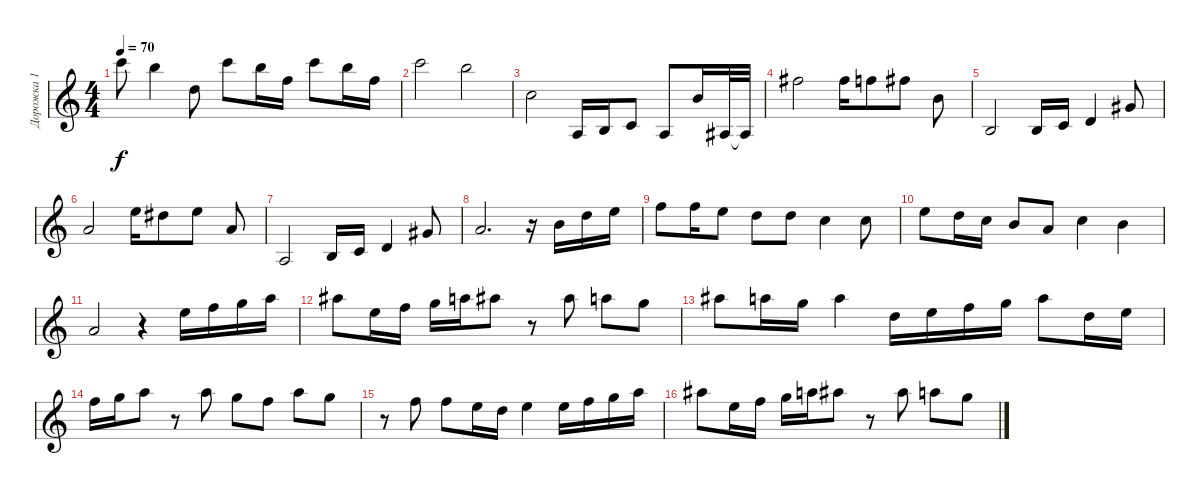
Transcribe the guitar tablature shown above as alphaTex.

\track ("Дорожка 1" "Дорожка 1") {instrument flute}
\staff {score}
\tuning (E4 B3 G3 D3 A2 E2) {hide}
\ts (4 4)
\tempo 70
\clef g2
\ks c
20.1.8{dy f} 19.1.4 15.2.8 20.1.8 19.1.16 13.1.16 20.1.8 19.1.16 13.1.16 |
20.1.2 19.1.2 |
8.1.2 7.4.16 9.4.16 10.4.8 7.4.8 7.1.16 3.3.32 3.3{t}.32 |
14.1.2 14.1.16 13.1.8 14.1.8 12.2.8 |
4.3.2 4.3.16 5.3.16 7.3.4 4.1.8 |
5.1.2 12.1.16 11.1.8 12.1.8 10.2.8 |
2.3.2 4.3.16 5.3.16 7.3.4 4.1.8 |
5.1.2{d} r.16 7.1.16 10.1.16 12.1.16 |
13.1.8 13.1.16 12.1.8 10.1.8 10.1.8 13.2.4 13.2.8 |
12.1.8 10.1.16 8.1.16 7.1.8 5.1.8 8.1.4 7.1.4 |
5.1.2 r.4 12.1.16 13.1.16 15.1.16 17.1.16 |
18.1.8 12.1.16 13.1.16 15.1.16 17.1.16 18.1.8 r.8 18.1.8 17.1.8 15.1.8 |
18.1.8 17.1.16 15.1.16 17.1.4 15.2.16 12.1.16 13.1.16 15.1.16 17.1.8 15.2.16 12.1.16 |
13.1.16 15.1.16 17.1.8 r.8 17.1.8 15.1.8 13.1.8 17.1.8 15.1.8 |
r.8 13.1.8 13.1.8 12.1.16 15.2.16 12.1.4 12.1.16 13.1.16 15.1.16 17.1.16 |
18.1.8 12.1.16 13.1.16 15.1.16 17.1.16 18.1.8 r.8 18.1.8 17.1.8 15.1.8
